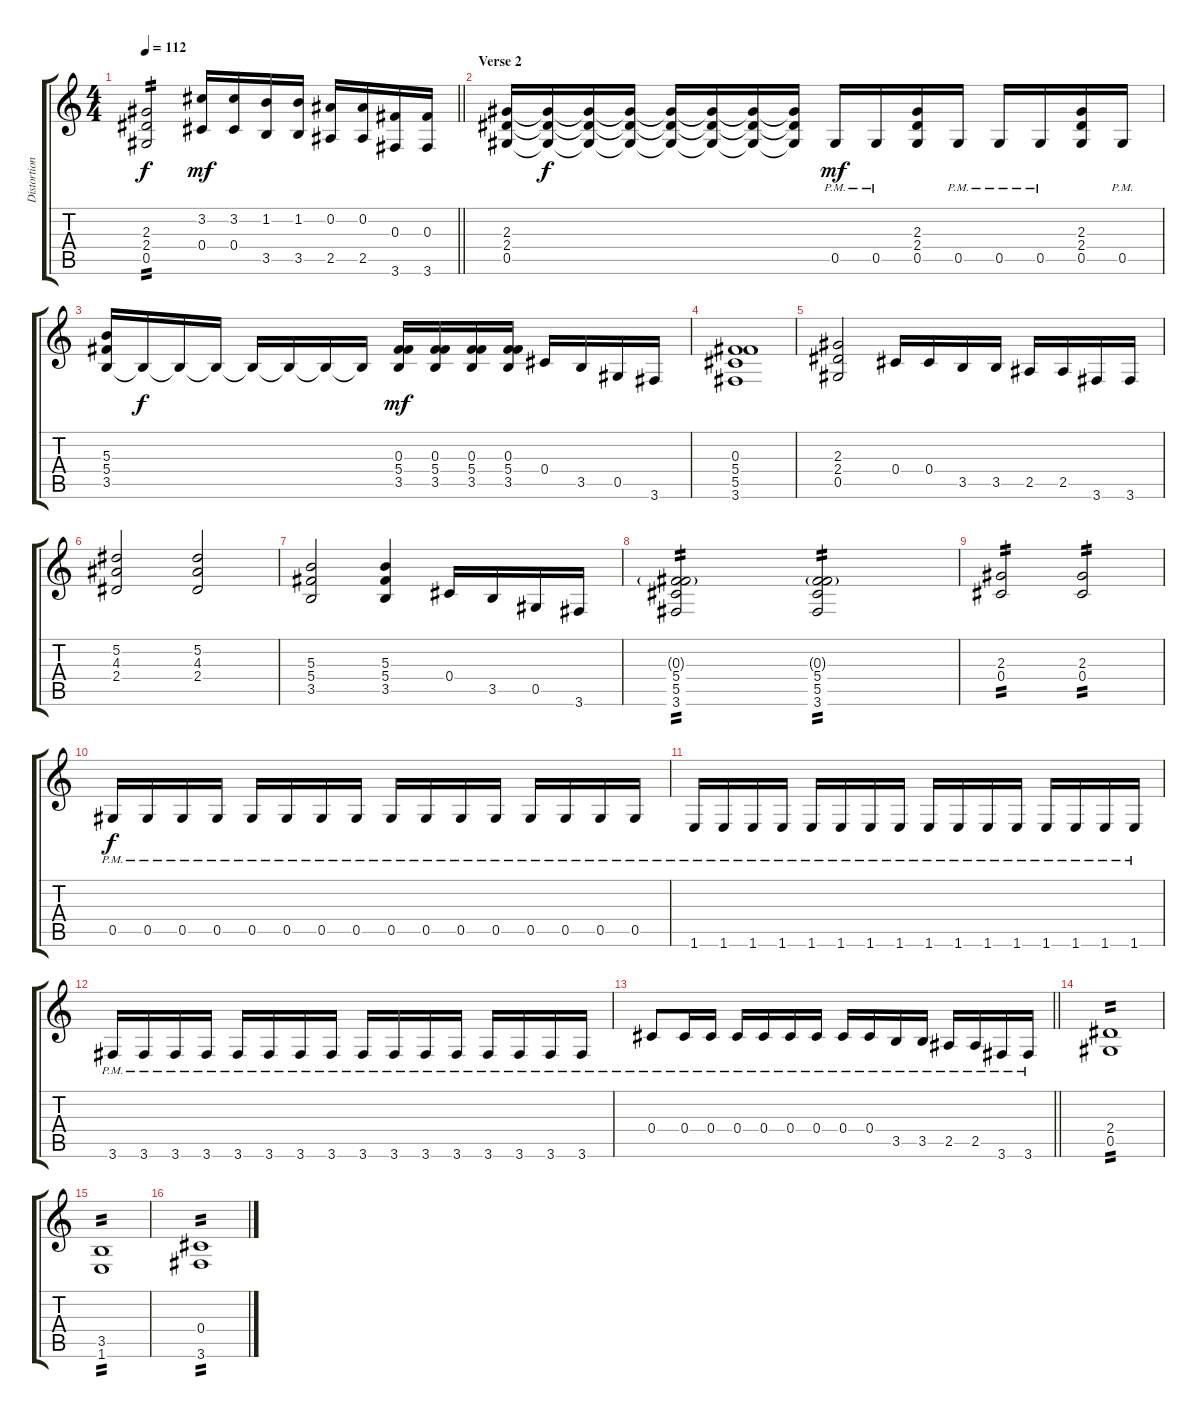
\track ("Distortion" "Distortion") {instrument overdrivenguitar}
\staff {score tabs}
\tuning (Eb4 Bb3 Gb3 Db3 Ab2 Eb2) {hide}
\ts (4 4)
\tempo 112
\clef g2
\barLineRight lightlight
\ks c
(2.3 2.4 0.5).2{tp 2 dy f} (3.2 0.4).16{dy mf} (3.2 0.4).16 (1.2 3.5).16 (1.2 3.5).16 (0.2 2.5).16 (0.2 2.5).16 (0.3 3.6).16 (0.3 3.6).16 |
\section ("" "Verse 2")
(2.3 2.4 0.5).16{volume 13} (2.3{t} 2.4{t} 0.5{t}).16{dy f} (2.3{t} 2.4{t} 0.5{t}).16 (2.3{t} 2.4{t} 0.5{t}).16 (2.3{t} 2.4{t} 0.5{t}).16 (2.3{t} 2.4{t} 0.5{t}).16 (2.3{t} 2.4{t} 0.5{t}).16 (2.3{t} 2.4{t} 0.5{t}).16 0.5{pm}.16{dy mf} 0.5{pm}.16 (2.3 2.4 0.5).16 0.5{pm}.16 0.5{pm}.16 0.5{pm}.16 (2.3 2.4 0.5).16 0.5{pm}.16 |
(5.3 5.4 3.5).16 3.5{t}.16{dy f} 3.5{t}.16 3.5{t}.16 3.5{t}.16 3.5{t}.16 3.5{t}.16 3.5{t}.16 (0.3 5.4 3.5).16{dy mf} (0.3 5.4 3.5).16 (0.3 5.4 3.5).16 (0.3 5.4 3.5).16 0.4.16 3.5.16 0.5.16 3.6.16 |
(0.3 5.4 5.5 3.6).1 |
(2.3 2.4 0.5).2 0.4.16 0.4.16 3.5.16 3.5.16 2.5.16 2.5.16 3.6.16 3.6.16 |
(5.2 4.3 2.4).2 (5.2 4.3 2.4).2 |
(5.3 5.4 3.5).2 (5.3 5.4 3.5).4 0.4.16 3.5.16 0.5.16 3.6.16 |
(0.3{g} 5.4 5.5 3.6).2{tp 2} (0.3{g} 5.4 5.5 3.6).2{tp 2} |
(2.3 0.4).2{tp 2} (2.3 0.4).2{tp 2} |
0.5{pm}.16{dy f} 0.5{pm}.16 0.5{pm}.16 0.5{pm}.16 0.5{pm}.16 0.5{pm}.16 0.5{pm}.16 0.5{pm}.16 0.5{pm}.16 0.5{pm}.16 0.5{pm}.16 0.5{pm}.16 0.5{pm}.16 0.5{pm}.16 0.5{pm}.16 0.5{pm}.16 |
1.6{pm}.16 1.6{pm}.16 1.6{pm}.16 1.6{pm}.16 1.6{pm}.16 1.6{pm}.16 1.6{pm}.16 1.6{pm}.16 1.6{pm}.16 1.6{pm}.16 1.6{pm}.16 1.6{pm}.16 1.6{pm}.16 1.6{pm}.16 1.6{pm}.16 1.6{pm}.16 |
3.6{pm}.16 3.6{pm}.16 3.6{pm}.16 3.6{pm}.16 3.6{pm}.16 3.6{pm}.16 3.6{pm}.16 3.6{pm}.16 3.6{pm}.16 3.6{pm}.16 3.6{pm}.16 3.6{pm}.16 3.6{pm}.16 3.6{pm}.16 3.6{pm}.16 3.6{pm}.16 |
\barLineRight lightlight
0.4{pm}.8 0.4{pm}.16 0.4{pm}.16 0.4{pm}.16 0.4{pm}.16 0.4{pm}.16 0.4{pm}.16 0.4{pm}.16 0.4{pm}.16 3.5{pm}.16 3.5{pm}.16 2.5{pm}.16 2.5{pm}.16 3.6{pm}.16 3.6{pm}.16 |
\section ("" "")
(2.4 0.5).1{tp 2 volume 10} |
(3.5 1.6).1{tp 2} |
(0.4 3.6).1{tp 2}
